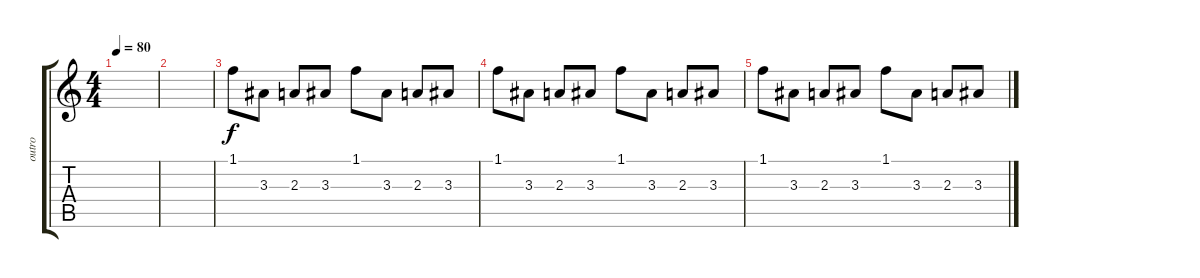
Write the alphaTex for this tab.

\track ("outro" "outro") {instrument acousticguitarsteel}
\staff {score tabs}
\tuning (E4 B3 G3 D3 A2 E2) {hide}
\ts (4 4)
\tempo 80
\clef g2
\ks c
|
|
1.1.8{volume 0} 3.3.8 2.3.8 3.3.8 1.1.8 3.3.8 2.3.8 3.3.8 |
1.1.8 3.3.8 2.3.8 3.3.8 1.1.8 3.3.8 2.3.8 3.3.8 |
1.1.8 3.3.8 2.3.8 3.3.8 1.1.8 3.3.8 2.3.8 3.3.8
